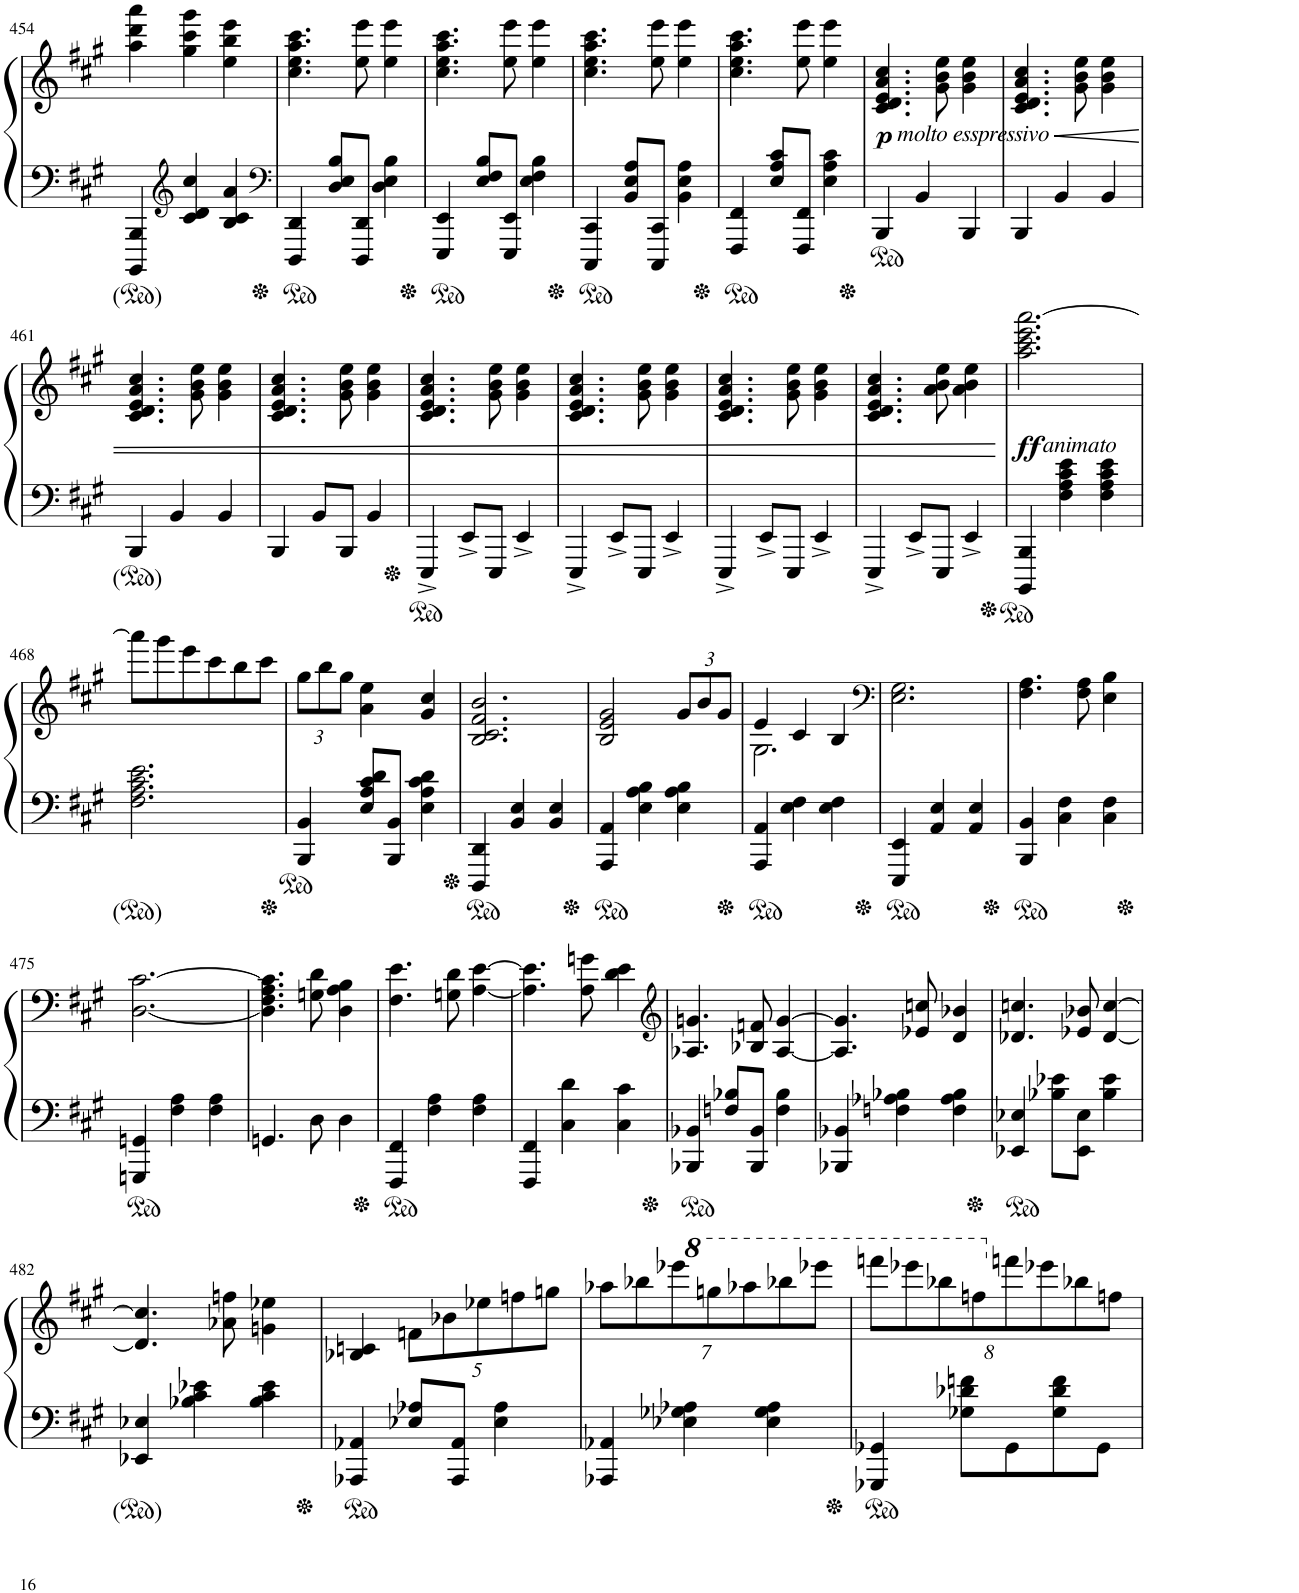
**kern	**kern	**dynam
*part1	*part1	*part1
*staff2	*staff1	*staff1/2
*I"Piano	*	*
*I'Pno.	*	*
!!LO:PB:g=z
*clefF4	*clefG2	*
*k[f#c#g#]	*k[f#c#g#]	*
*M3/4	*M3/4	*
=454	=454	=454
4BBBB/ 4BBB/	4aa\ 4ddd\ 4aaa\	.
*clefG2	*	*
4c#/ 4d/ 4cc#/	4gg#\ 4ccc#\ 4ggg#\	.
4B/ 4c#/ 4a/	4ee\ 4bb\ 4eee\	.
=455	=455	=455
*clefF4	*	*
4DDD/ 4DD/	4.cc#\ 4.ee\ 4.aa\ 4.ccc#\	.
8D/ 8E/ 8B/L	.	.
8DDD/ 8DD/J	8ee\ 8eee\	.
4D\ 4E\ 4B\	4ee\ 4eee\	.
=456	=456	=456
4EEE/ 4EE/	4.cc#\ 4.ee\ 4.aa\ 4.ccc#\	.
8E/ 8F#/ 8B/L	.	.
8EEE/ 8EE/J	8ee\ 8eee\	.
4E\ 4F#\ 4B\	4ee\ 4eee\	.
=457	=457	=457
4CCC#/ 4CC#/	4.cc#\ 4.ee\ 4.aa\ 4.ccc#\	.
8BB/ 8E/ 8A/L	.	.
8CCC#/ 8CC#/J	8ee\ 8eee\	.
4BB\ 4E\ 4A\	4ee\ 4eee\	.
=458	=458	=458
4FFF#/ 4FF#/	4.cc#\ 4.ee\ 4.aa\ 4.ccc#\	.
8E/ 8A/ 8c#/L	.	.
8FFF#/ 8FF#/J	8ee\ 8eee\	.
4E\ 4A\ 4c#\	4ee\ 4eee\	.
=459	=459	=459
!	!LO:TX:b:i:t=molto esspressivo	!
!	!	!LO:HP:b
!	!	!LO:DY:n=1:b
4BBB/	4.c#/ 4.d/ 4.e/ 4.a/ 4.cc#/	< p
4BB/	.	.
.	8g#\ 8b\ 8ee\	.
4BBB/	4g#\ 4b\ 4ee\	.
=460	=460	=460
4BBB/	4.c#/ 4.d/ 4.e/ 4.a/ 4.cc#/	.
4BB/	.	.
.	8g#\ 8b\ 8ee\	.
4BB/	4g#\ 4b\ 4ee\	.
!!LO:LB:g=z
=461	=461	=461
4BBB/	4.c#/ 4.d/ 4.e/ 4.a/ 4.cc#/	.
4BB/	.	.
.	8g#\ 8b\ 8ee\	.
4BB/	4g#\ 4b\ 4ee\	.
=462	=462	=462
4BBB/	4.c#/ 4.d/ 4.e/ 4.a/ 4.cc#/	.
8BB/L	.	.
8BBB/J	8g#\ 8b\ 8ee\	.
4BB/	4g#\ 4b\ 4ee\	.
=463	=463	=463
4EEE^/	4.c#/ 4.d/ 4.e/ 4.a/ 4.cc#/	.
8EE^/L	.	.
8EEE/J	8g#\ 8b\ 8ee\	.
4EE^/	4g#\ 4b\ 4ee\	.
=464	=464	=464
4EEE^/	4.c#/ 4.d/ 4.e/ 4.a/ 4.cc#/	.
8EE^/L	.	.
8EEE/J	8g#\ 8b\ 8ee\	.
4EE^/	4g#\ 4b\ 4ee\	.
=465	=465	=465
4EEE^/	4.c#/ 4.d/ 4.e/ 4.a/ 4.cc#/	.
8EE^/L	.	.
8EEE/J	8g#\ 8b\ 8ee\	.
4EE^/	4g#\ 4b\ 4ee\	.
=466	=466	=466
4EEE^/	4.c#/ 4.d/ 4.e/ 4.a/ 4.cc#/	.
8EE^/L	.	.
8EEE/J	8a\ 8b\ 8ee\	.
4EE^/	4a\ 4b\ 4ee\	.
.	.	[
=467	=467	=467
!	!LO:TX:b:i:t=animato	!
!	!	!LO:DY:b
4BBBB/ 4BBB/	2.aa\ 2.ccc#\ 2.eee\ [2.aaa\	ff
4F#\ 4A\ 4c#\ 4e\	.	.
4F#\ 4A\ 4c#\ 4e\	.	.
!!LO:LB:g=z
=468	=468	=468
2.F#\ 2.A\ 2.c#\ 2.e\	8aaa\L]	.
.	8ggg#\	.
.	8eee\	.
.	8ccc#\	.
.	8bb\	.
.	8ccc#\J	.
=469	=469	=469
*	*Xbrackettup	*
4BBB/ 4BB/	12gg#\L	.
.	12bb\	.
.	12gg#\J	.
8E/ 8A/ 8c#/ 8d/L	4a\ 4ee\	.
8BBB/ 8BB/J	.	.
4E\ 4A\ 4c#\ 4d\	4g#/ 4cc#/	.
=470	=470	=470
4DDD/ 4DD/	2.B/ 2.c#/ 2.f#/ 2.b/	.
4BB/ 4E/	.	.
4BB/ 4E/	.	.
=471	=471	=471
4AAA/ 4AA/	2B/ 2e/ 2g#/	.
4E\ 4A\ 4B\	.	.
4E\ 4A\ 4B\	12g#/L	.
.	12b/	.
.	12g#/J	.
=472	=472	=472
*	*^	*
4AAA/ 4AA/	4e/	2.G#\	.
4E\ 4F#\	4c#/	.	.
4E\ 4F#\	4B/	.	.
*	*v	*v	*
=473	=473	=473
*	*clefF4	*
4EEE/ 4EE/	2.E\ 2.G#\	.
4AA/ 4E/	.	.
4AA/ 4E/	.	.
=474	=474	=474
4BBB/ 4BB/	4.F#\ 4.A\	.
4C#\ 4F#\	.	.
.	8F#\ 8A\	.
4C#\ 4F#\	4E\ 4B\	.
!!LO:LB:g=z
=475	=475	=475
4GGGn/ 4GGn/	[2.D\ [2.c#\	.
4F#\ 4A\	.	.
4F#\ 4A\	.	.
=476	=476	=476
4.GGn/	4.D\] 4.F#\ 4.A\ 4.c#\]	.
8D\	8Gn\ 8d\	.
4D\	4D\ 4A\ 4B\	.
=477	=477	=477
4FFF#/ 4FF#/	4.F#\ 4.e\	.
4F#\ 4A\	.	.
.	8Gn\ 8d\	.
4F#\ 4A\	[4A\ [4e\	.
=478	=478	=478
4FFF#/ 4FF#/	4.A\] 4.e\]	.
4C#\ 4d\	.	.
.	8A\ 8gn\	.
4C#\ 4c#\	4d\ 4e\	.
=479	=479	=479
*	*clefG2	*
4BBB-X/ 4BB-X/	4.A-X/ 4.gn/	.
8Fn/ 8B-X/L	.	.
8BBB-/ 8BB-/J	8B-X/ 8fn/	.
4F\ 4B-\	[4A-/ [4g/	.
=480	=480	=480
4BBB-X/ 4BB-X/	4.A-/] 4.g/]	.
4Fn\ 4A-X\ 4B-X\	.	.
.	8e-X/ 8ccn/	.
4F\ 4A-\ 4B-\	4d/ 4b-X/	.
=481	=481	=481
4EE-X/ 4E-X/	4.d-X/ 4.ccn/	.
8B-X\ 8e-X\L	.	.
8EE-\ 8E-\J	8e-X/ 8b-X/	.
4B-\ 4e-\	[4d-/ [4cc/	.
!!LO:LB:g=z
=482	=482	=482
4EE-X/ 4E-X/	4.d-/] 4.cc/]	.
4B-X\ 4c#\ 4e-X\	.	.
.	8a-X\ 8ffn\	.
4B-\ 4c#\ 4e-\	4gn\ 4ee-X\	.
=483	=483	=483
4AAA-X/ 4AA-X/	4B-X/ 4cn/	.
8E-X/ 8A-X/L	10fn\L	.
.	10b-X\	.
8AAA-/ 8AA-/J	.	.
.	10ee-X\	.
4E-\ 4A-\	.	.
.	10ffn\	.
.	10ggn\J	.
=484	=484	=484
4AAA-X/ 4AA-X/	28%3aa-X\L	.
.	28%3bb-X\	.
.	28%3eee-X\	.
4E-X\ 4G-X\ 4A-X\	.	.
*	*8va	*
.	28%3gggn\	.
.	28%3aaa-X\	.
4E-\ 4G-\ 4A-\	.	.
.	28%3bbb-X\	.
.	28%3eeee-X\J	.
=485	=485	=485
4GGG-X/ 4GG-X/	32%3ffffn\L	.
.	32%3eeee-X\	.
.	32%3bbb-X\	.
8G-X\ 8d-X\ 8fn\L	.	.
.	32%3fffn\	.
*	*X8va	*
8GG-\	32%3fffn\	.
.	32%3eee-X\	.
8G-\ 8d-\ 8f\	.	.
.	32%3bb-X\	.
8GG-\J	.	.
.	32%3ffn\J	.
=	=	=
*-	*-	*-
